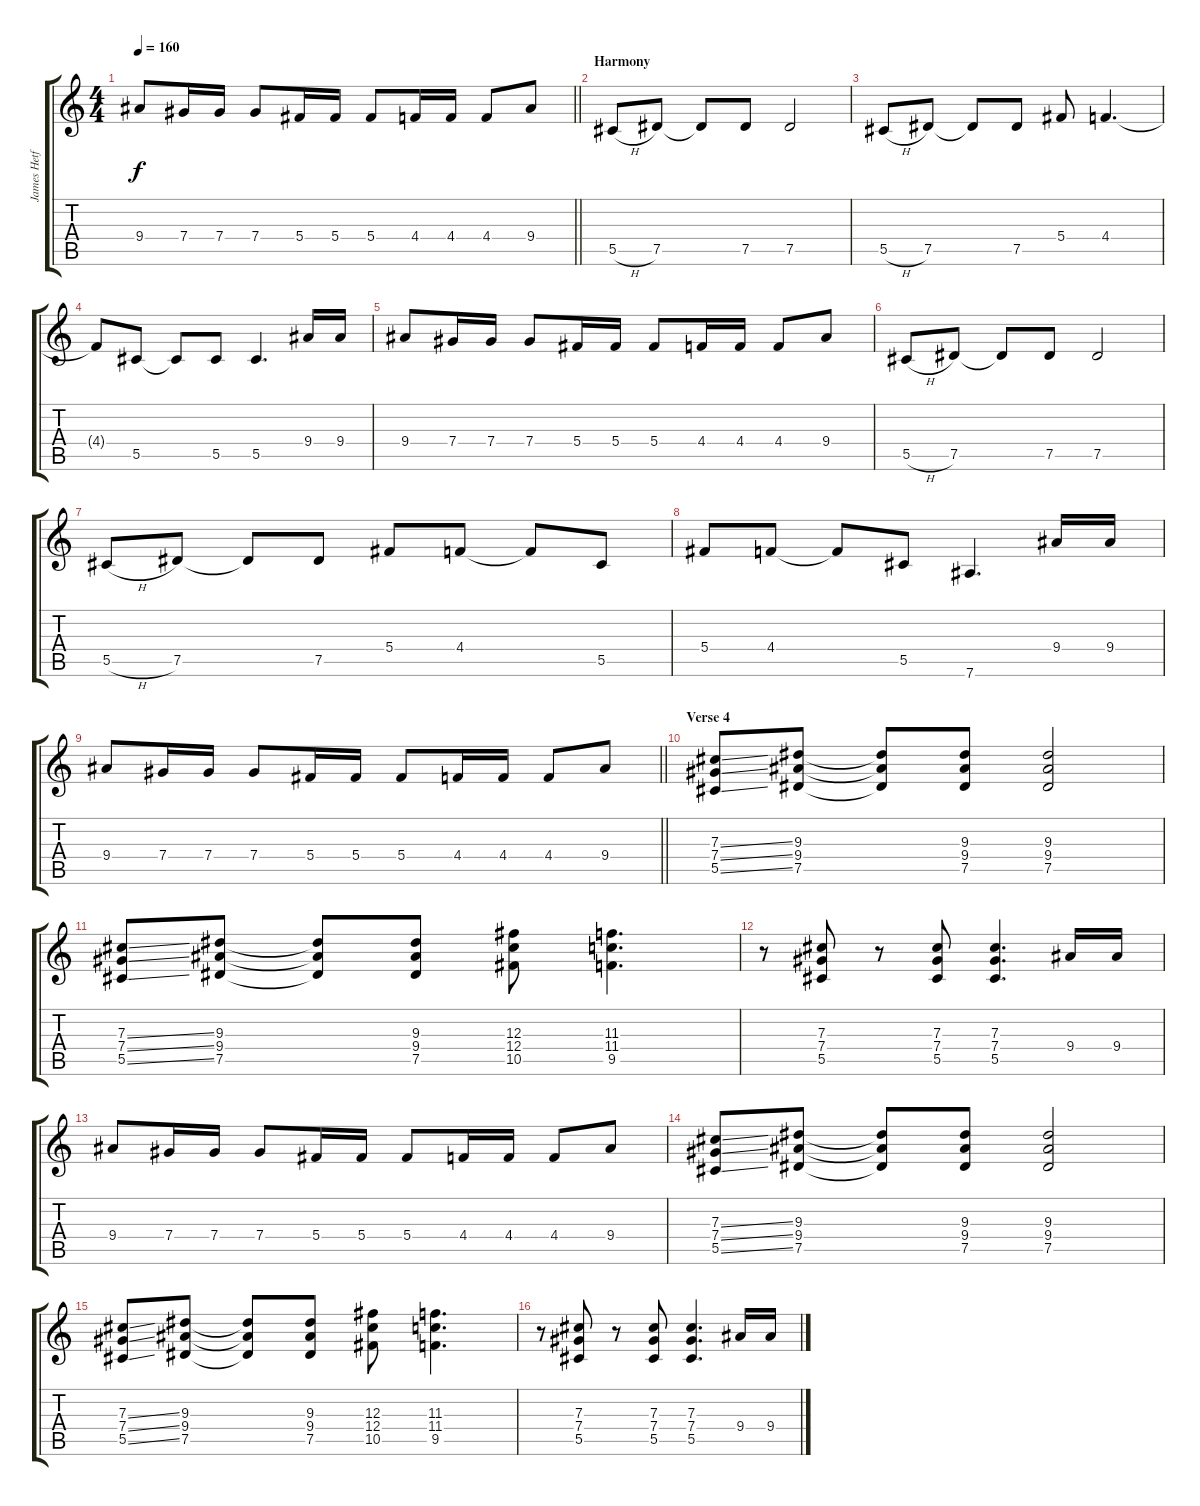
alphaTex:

\track ("James Hetfield" "James Hetf") {instrument electricguitarclean}
\staff {score tabs}
\tuning (Eb4 Bb3 Gb3 Db3 Ab2 Eb2) {hide}
\ts (4 4)
\tempo 160
\clef g2
\barLineRight lightlight
\ks c
9.4.8{dy f} 7.4.16 7.4.16 7.4.8 5.4.16 5.4.16 5.4.8 4.4.16 4.4.16 4.4.8 9.4.8 |
\section ("" "Harmony")
5.5{h}.8 7.5.8 7.5{t}.8 7.5.8 7.5.2 |
5.5{h}.8 7.5.8 7.5{t}.8 7.5.8 5.4.8 4.4.4{d} |
4.4{t}.8 5.5.8 5.5{t}.8 5.5.8 5.5.4{d} 9.4.16 9.4.16 |
9.4.8 7.4.16 7.4.16 7.4.8 5.4.16 5.4.16 5.4.8 4.4.16 4.4.16 4.4.8 9.4.8 |
5.5{h}.8 7.5.8 7.5{t}.8 7.5.8 7.5.2 |
5.5{h}.8 7.5.8 7.5{t}.8 7.5.8 5.4.8 4.4.8 4.4{t}.8 5.5.8 |
5.4.8 4.4.8 4.4{t}.8 5.5.8 7.6.4{d} 9.4.16 9.4.16 |
\barLineRight lightlight
9.4.8 7.4.16 7.4.16 7.4.8 5.4.16 5.4.16 5.4.8 4.4.16 4.4.16 4.4.8 9.4.8 |
\section ("" "Verse 4")
(7.3{ss} 7.4{ss} 5.5{ss}).8 (9.3 9.4 7.5).8 (9.3{t} 9.4{t} 7.5{t}).8 (9.3 9.4 7.5).8 (9.3 9.4 7.5).2 |
(7.3{ss} 7.4{ss} 5.5{ss}).8 (9.3 9.4 7.5).8 (9.3{t} 9.4{t} 7.5{t}).8 (9.3 9.4 7.5).8 (12.3 12.4 10.5).8 (11.3 11.4 9.5).4{d} |
r.8 (7.3 7.4 5.5).8 r.8 (7.3 7.4 5.5).8 (7.3 7.4 5.5).4{d} 9.4.16 9.4.16 |
9.4.8 7.4.16 7.4.16 7.4.8 5.4.16 5.4.16 5.4.8 4.4.16 4.4.16 4.4.8 9.4.8 |
(7.3{ss} 7.4{ss} 5.5{ss}).8 (9.3 9.4 7.5).8 (9.3{t} 9.4{t} 7.5{t}).8 (9.3 9.4 7.5).8 (9.3 9.4 7.5).2 |
(7.3{ss} 7.4{ss} 5.5{ss}).8 (9.3 9.4 7.5).8 (9.3{t} 9.4{t} 7.5{t}).8 (9.3 9.4 7.5).8 (12.3 12.4 10.5).8 (11.3 11.4 9.5).4{d} |
r.8 (7.3 7.4 5.5).8 r.8 (7.3 7.4 5.5).8 (7.3 7.4 5.5).4{d} 9.4.16 9.4.16
